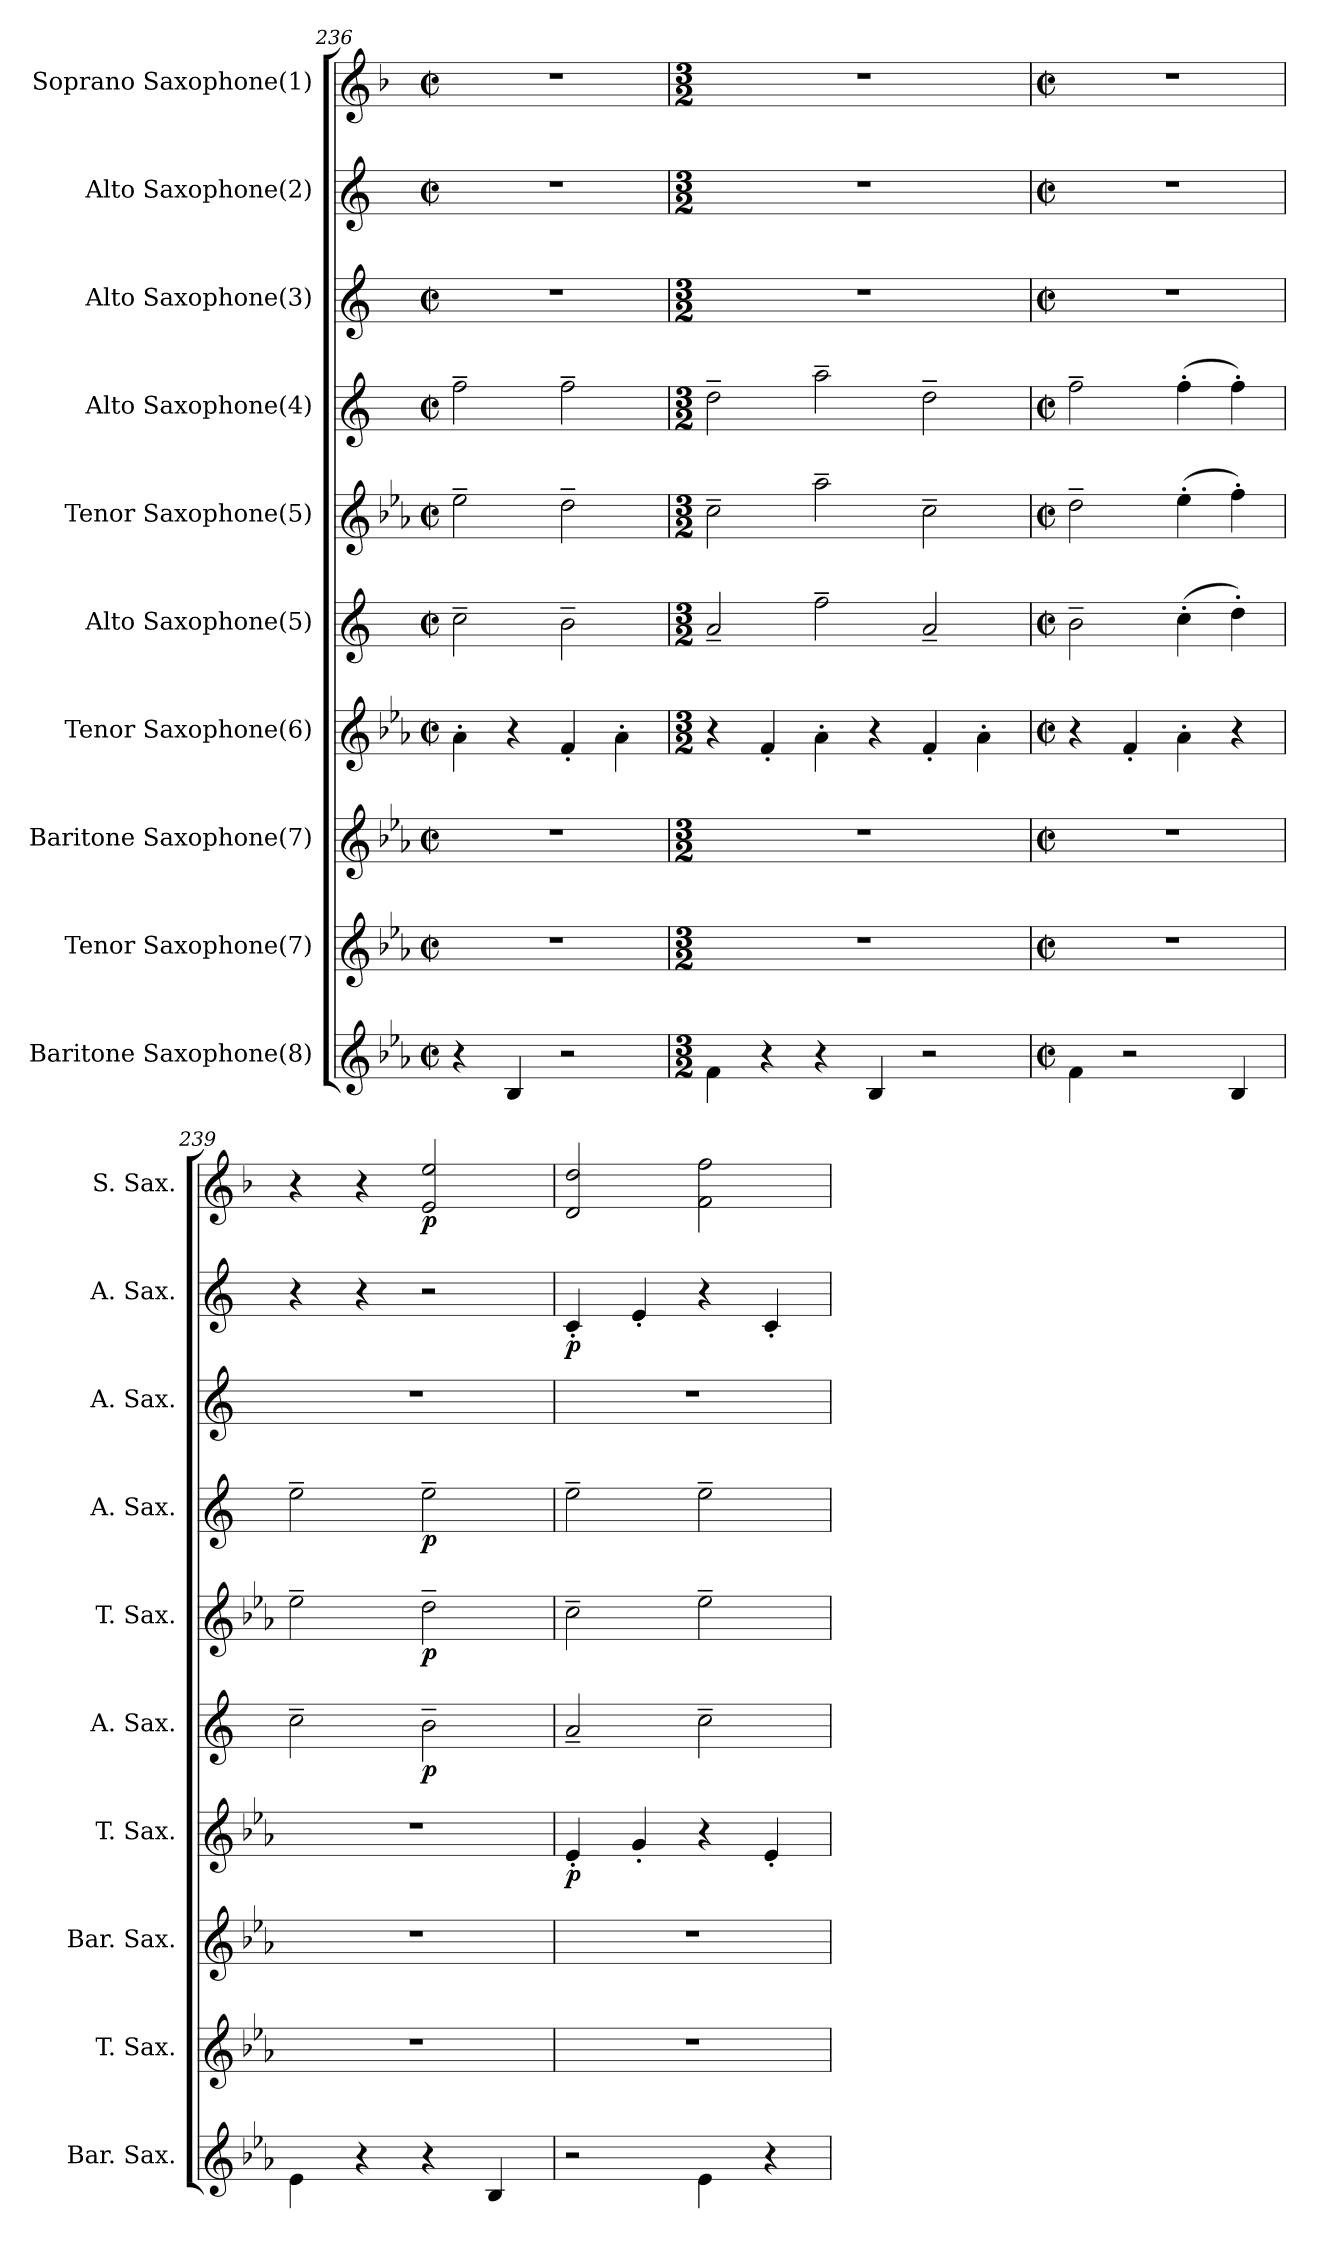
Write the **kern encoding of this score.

**kern	**kern	**kern	**kern	**dynam	**kern	**dynam	**kern	**dynam	**kern	**dynam	**kern	**kern	**dynam	**kern	**dynam
*part10	*part9	*part8	*part7	*part7	*part6	*part6	*part5	*part5	*part4	*part4	*part3	*part2	*part2	*part1	*part1
*staff10	*staff9	*staff8	*staff7	*staff7	*staff6	*staff6	*staff5	*staff5	*staff4	*staff4	*staff3	*staff2	*staff2	*staff1	*staff1
*I"Baritone Saxophone(8)	*I"Tenor Saxophone(7)	*I"Baritone Saxophone(7)	*I"Tenor Saxophone(6)	*	*I"Alto Saxophone(5)	*	*I"Tenor Saxophone(5)	*	*I"Alto Saxophone(4)	*	*I"Alto Saxophone(3)	*I"Alto Saxophone(2)	*	*I"Soprano Saxophone(1)	*
*I'Bar. Sax.	*I'T. Sax.	*I'Bar. Sax.	*I'T. Sax.	*	*I'A. Sax.	*	*I'T. Sax.	*	*I'A. Sax.	*	*I'A. Sax.	*I'A. Sax.	*	*I'S. Sax.	*
!!LO:PB:g=z
*clefG2	*clefG2	*clefG2	*clefG2	*	*clefG2	*	*clefG2	*	*clefG2	*	*clefG2	*clefG2	*	*clefG2	*
*ITrd12c21	*ITrd8c14	*ITrd12c21	*ITrd8c14	*	*ITrd5c9	*	*ITrd8c14	*	*ITrd5c9	*	*ITrd5c9	*ITrd5c9	*	*ITrd1c2	*
*k[b-e-a-]	*k[b-e-a-]	*k[b-e-a-]	*k[b-e-a-]	*	*k[b-e-a-]	*	*k[b-e-a-]	*	*k[b-e-a-]	*	*k[b-e-a-]	*k[b-e-a-]	*	*k[b-e-a-]	*
*M4/4	*M4/4	*M4/4	*M4/4	*	*M4/4	*	*M4/4	*	*M4/4	*	*M4/4	*M4/4	*	*M4/4	*
*met(c|)	*met(c|)	*met(c|)	*met(c|)	*	*met(c|)	*	*met(c|)	*	*met(c|)	*	*met(c|)	*met(c|)	*	*met(c|)	*
=236	=236	=236	=236	=236	=236	=236	=236	=236	=236	=236	=236	=236	=236	=236	=236
4r	1r	1r	4A-'\	.	2e-~\	.	2e-~\	.	2a-~\	.	1r	1r	.	1r	.
4BB-/	.	.	4r	.	.	.	.	.	.	.	.	.	.	.	.
2r	.	.	4F'/	.	2d~\	.	2d~\	.	2a-~\	.	.	.	.	.	.
.	.	.	4A-'\	.	.	.	.	.	.	.	.	.	.	.	.
=237	=237	=237	=237	=237	=237	=237	=237	=237	=237	=237	=237	=237	=237	=237	=237
*M3/2	*M3/2	*M3/2	*M3/2	*	*M3/2	*	*M3/2	*	*M3/2	*	*M3/2	*M3/2	*	*M3/2	*
4F\	1.r	1.r	4r	.	2c~/	.	2c~\	.	2f~\	.	1.r	1.r	.	1.r	.
4r	.	.	4F'/	.	.	.	.	.	.	.	.	.	.	.	.
4r	.	.	4A-'\	.	2a-~\	.	2a-~\	.	2cc~\	.	.	.	.	.	.
4BB-/	.	.	4r	.	.	.	.	.	.	.	.	.	.	.	.
2r	.	.	4F'/	.	2c~/	.	2c~\	.	2f~\	.	.	.	.	.	.
.	.	.	4A-'\	.	.	.	.	.	.	.	.	.	.	.	.
=238	=238	=238	=238	=238	=238	=238	=238	=238	=238	=238	=238	=238	=238	=238	=238
*M2/2	*M2/2	*M2/2	*M2/2	*	*M2/2	*	*M2/2	*	*M2/2	*	*M2/2	*M2/2	*	*M2/2	*
*met(c|)	*met(c|)	*met(c|)	*met(c|)	*	*met(c|)	*	*met(c|)	*	*met(c|)	*	*met(c|)	*met(c|)	*	*met(c|)	*
4F\	1r	1r	4r	.	2d~\	.	2d~\	.	2a-~\	.	1r	1r	.	1r	.
2r	.	.	4F'/	.	.	.	.	.	.	.	.	.	.	.	.
.	.	.	4A-'\	.	(4e-'\	.	(4e-'\	.	(4a-'\	.	.	.	.	.	.
4BB-/	.	.	4r	.	4f'\)	.	4f'\)	.	4a-'\)	.	.	.	.	.	.
=239	=239	=239	=239	=239	=239	=239	=239	=239	=239	=239	=239	=239	=239	=239	=239
4E-\	1r	1r	1r	.	2e-~\	.	2e-~\	.	2g~\	.	1r	4r	.	4r	.
4r	.	.	.	.	.	.	.	.	.	.	.	4r	.	4r	.
!	!	!	!	!	!	!LO:DY:b	!	!LO:DY:b	!	!LO:DY:b	!	!	!	!	!LO:DY:b
4r	.	.	.	.	2d~\	p	2d~\	p	2g~\	p	.	2r	.	2d/ 2dd/	p
4BB-/	.	.	.	.	.	.	.	.	.	.	.	.	.	.	.
=240	=240	=240	=240	=240	=240	=240	=240	=240	=240	=240	=240	=240	=240	=240	=240
!	!	!	!	!LO:DY:b	!	!	!	!	!	!	!	!	!LO:DY:b	!	!
2r	1r	1r	4E-'/	p	2c~/	.	2c~\	.	2g~\	.	1r	4E-'/	p	2c/ 2cc/	.
.	.	.	4G'/	.	.	.	.	.	.	.	.	4G'/	.	.	.
4E-\	.	.	4r	.	2e-~\	.	2e-~\	.	2g~\	.	.	4r	.	2e-\ 2ee-\	.
4r	.	.	4E-'/	.	.	.	.	.	.	.	.	4E-'/	.	.	.
=	=	=	=	=	=	=	=	=	=	=	=	=	=	=	=
*-	*-	*-	*-	*-	*-	*-	*-	*-	*-	*-	*-	*-	*-	*-	*-
